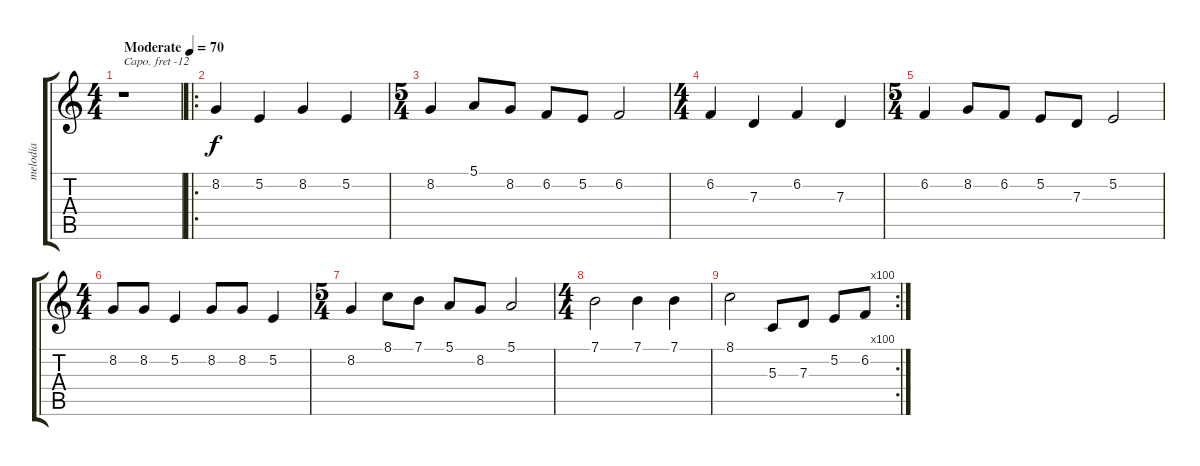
\track ("melodia" "melodia") {instrument acousticguitarsteel}
\staff {score tabs}
\capo -12
\tuning (E4 B3 G3 D3 A2 E2) {hide}
\ts (4 4)
\tempo (70 "Moderate")
\clef g2
\ks c
r.1{dy f instrument acousticguitarsteel} |
\ro
8.2.4 5.2.4 8.2.4 5.2.4 |
\ts (5 4)
8.2.4 5.1.8 8.2.8 6.2.8 5.2.8 6.2.2 |
\ts (4 4)
6.2.4 7.3.4 6.2.4 7.3.4 |
\ts (5 4)
6.2.4 8.2.8 6.2.8 5.2.8 7.3.8 5.2.2 |
\ts (4 4)
8.2.8 8.2.8 5.2.4 8.2.8 8.2.8 5.2.4 |
\ts (5 4)
8.2.4 8.1.8 7.1.8 5.1.8 8.2.8 5.1.2 |
\ts (4 4)
7.1.2 7.1.4 7.1.4 |
\rc 100
8.1.2 5.3.8 7.3.8 5.2.8 6.2.8
